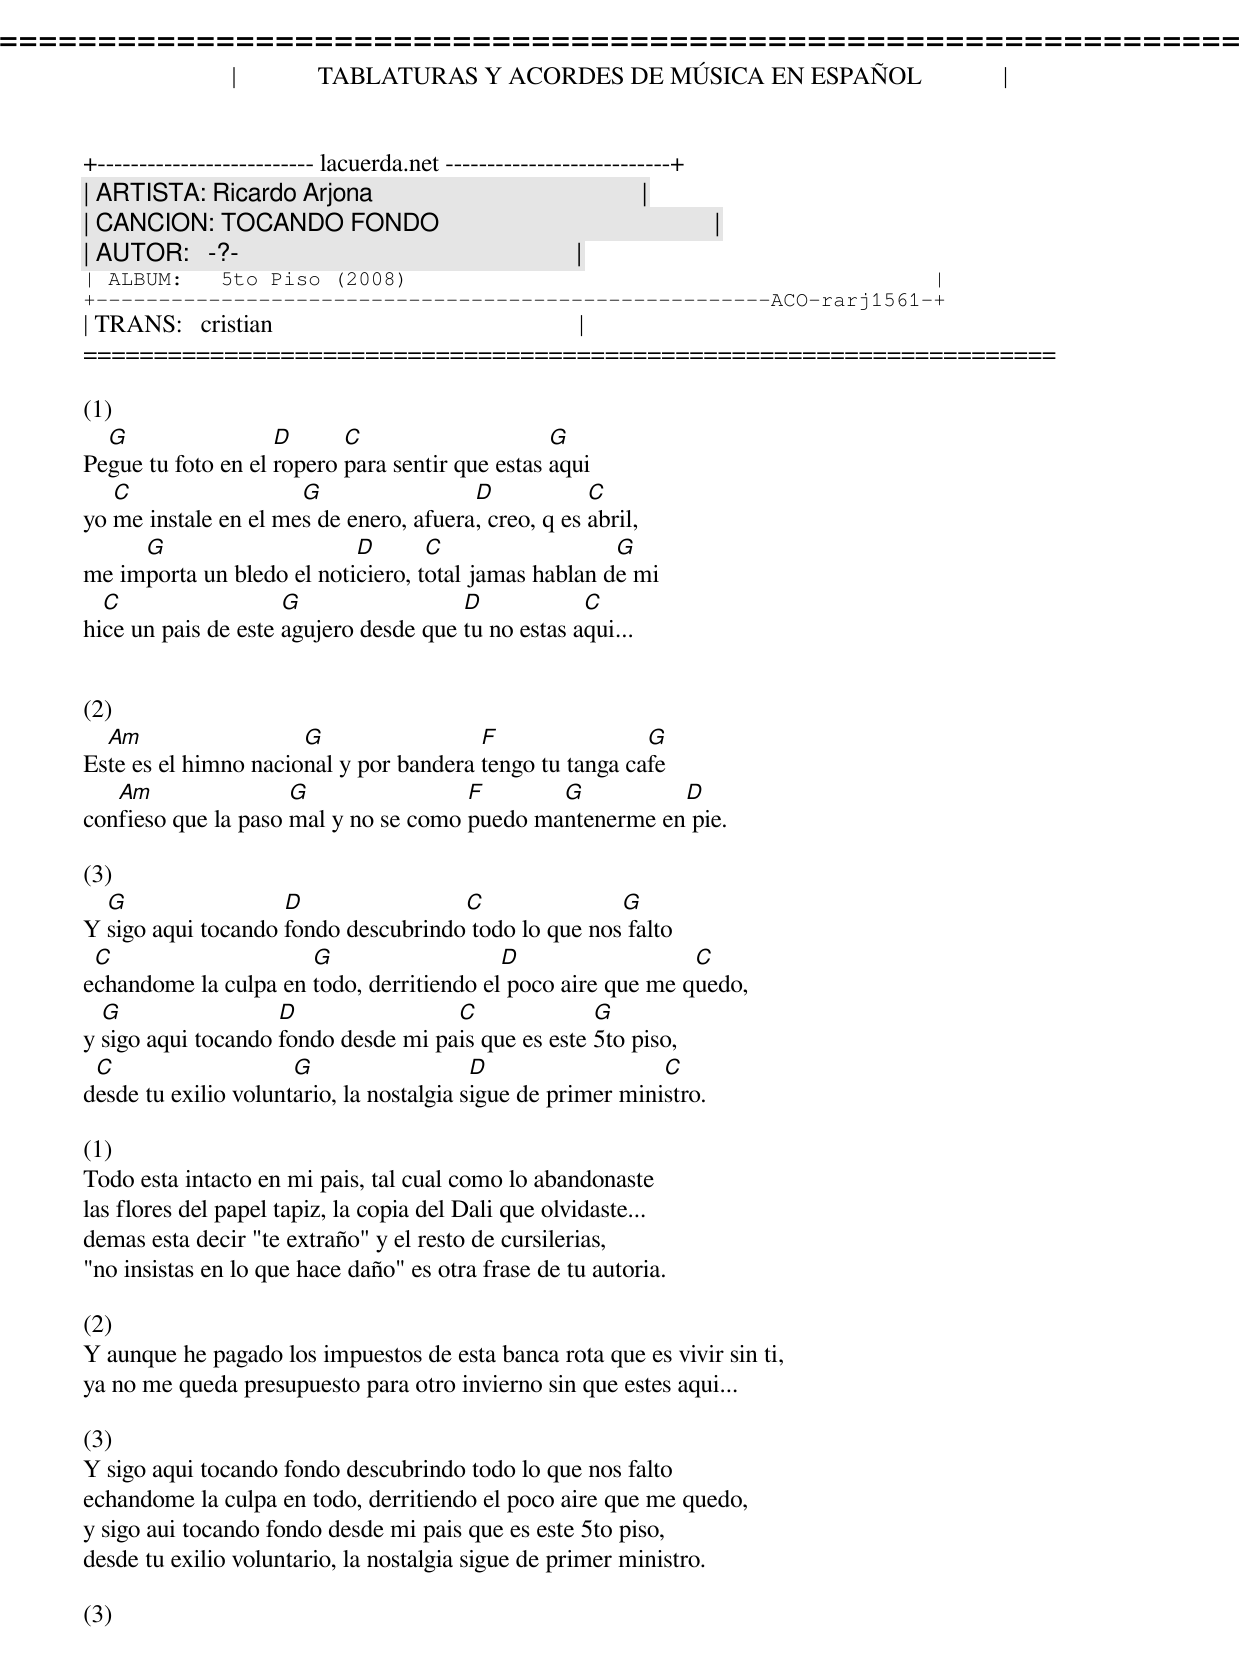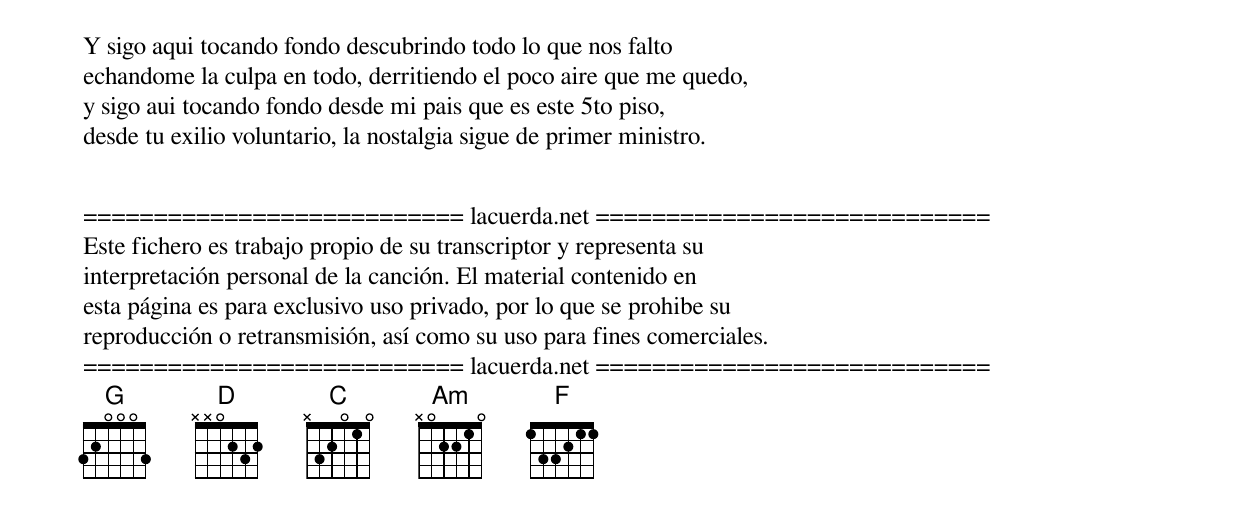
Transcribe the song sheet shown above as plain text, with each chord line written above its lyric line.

=====================================================================
|             TABLATURAS Y ACORDES DE MÚSICA EN ESPAÑOL             |
+-------------------------- lacuerda.net ---------------------------+
| ARTISTA: Ricardo Arjona                                           |
| CANCION: TOCANDO FONDO                                            |
| AUTOR:   -?-                                                      |
| ALBUM:   5to Piso (2008)                                          |
+------------------------------------------------------ACO-rarj1561-+
| TRANS:   cristian                                                 |
=====================================================================

(1)
  G                 D      C                     G
Pegue tu foto en el ropero para sentir que estas aqui
   C                  G                 D            C
yo me instale en el mes de enero, afuera, creo, q es abril,
     G                     D       C                  G
me importa un bledo el noticiero, total jamas hablan de mi
  C                  G                 D            C
hice un pais de este agujero desde que tu no estas aqui...


(2)
  Am                  G                 F                G
Este es el himno nacional y por bandera tengo tu tanga cafe
   Am                G                F       G          D
confieso que la paso mal y no se como puedo mantenerme en pie.

(3)
  G                 D                C               G
Y sigo aqui tocando fondo descubrindo todo lo que nos falto
 C                    G                   D                  C
echandome la culpa en todo, derritiendo el poco aire que me quedo,
  G                 D                C              G
y sigo aqui tocando fondo desde mi pais que es este 5to piso,
 C                    G                   D                  C
desde tu exilio voluntario, la nostalgia sigue de primer ministro.

(1)
Todo esta intacto en mi pais, tal cual como lo abandonaste
las flores del papel tapiz, la copia del Dali que olvidaste...
demas esta decir "te extraño" y el resto de cursilerias,
"no insistas en lo que hace daño" es otra frase de tu autoria.

(2)
Y aunque he pagado los impuestos de esta banca rota que es vivir sin ti,
ya no me queda presupuesto para otro invierno sin que estes aqui...

(3)
Y sigo aqui tocando fondo descubrindo todo lo que nos falto
echandome la culpa en todo, derritiendo el poco aire que me quedo,
y sigo aui tocando fondo desde mi pais que es este 5to piso,
desde tu exilio voluntario, la nostalgia sigue de primer ministro.

(3)
Y sigo aqui tocando fondo descubrindo todo lo que nos falto
echandome la culpa en todo, derritiendo el poco aire que me quedo,
y sigo aui tocando fondo desde mi pais que es este 5to piso,
desde tu exilio voluntario, la nostalgia sigue de primer ministro.


=========================== lacuerda.net ============================
Este fichero es trabajo propio de su transcriptor y representa su
interpretación personal de la canción. El material contenido en
esta página es para exclusivo uso privado, por lo que se prohibe su
reproducción o retransmisión, así como su uso para fines comerciales.
=========================== lacuerda.net ============================
